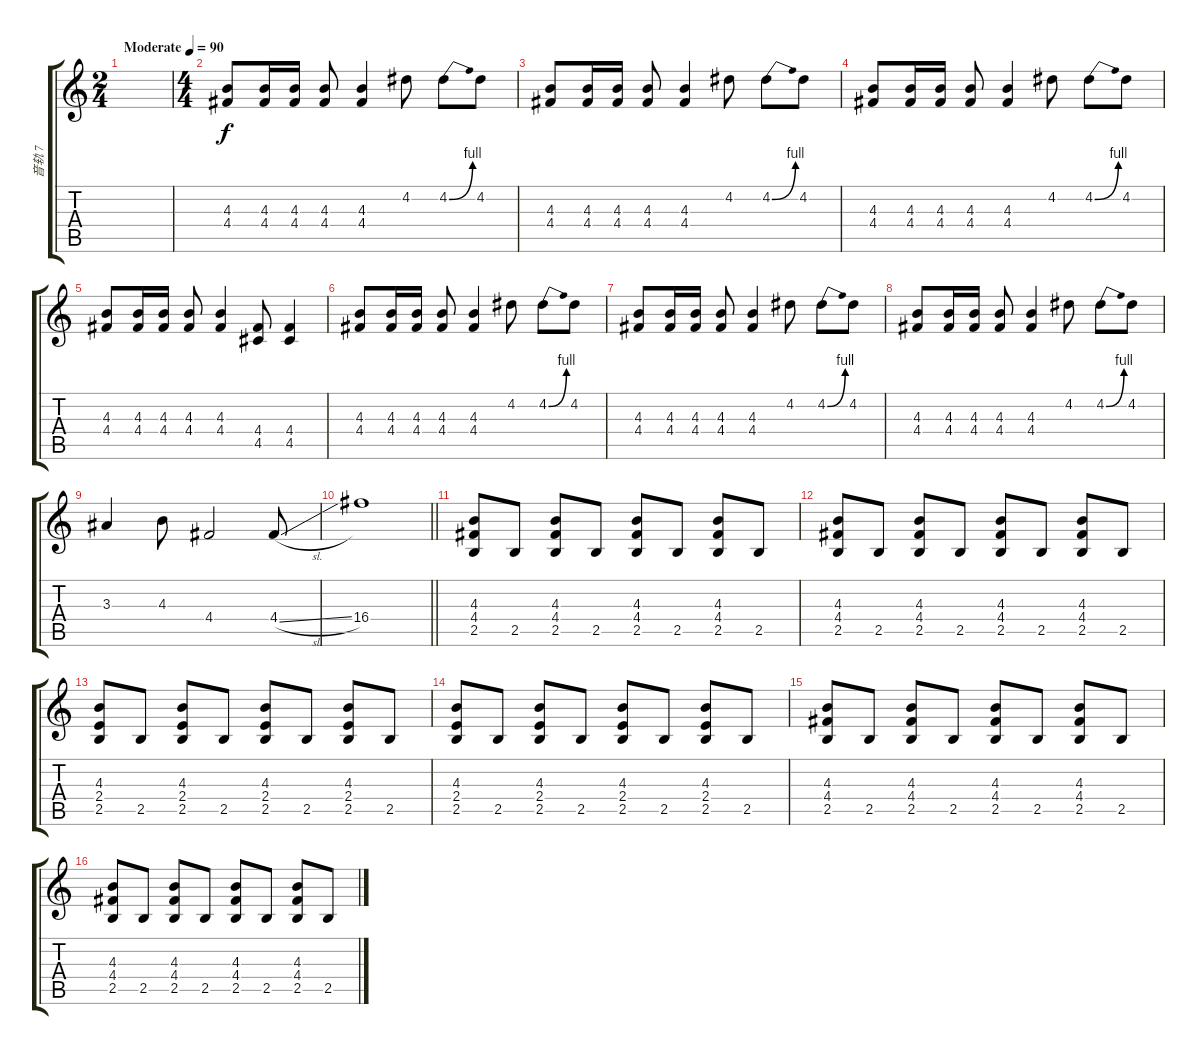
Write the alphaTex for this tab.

\track ("音轨 7" "音轨 7") {instrument overdrivenguitar}
\staff {score tabs}
\tuning (E4 B3 G3 D3 A2 E2) {hide}
\ts (2 4)
\tempo (90 "Moderate")
\clef g2
\ks c
|
\ts (4 4)
(4.3 4.4).8 (4.3 4.4).16 (4.3 4.4).16 (4.3 4.4).8 (4.3 4.4).4 4.2.8 4.2{be (bend 0 0 60 4)}.8 4.2.8 |
(4.3 4.4).8 (4.3 4.4).16 (4.3 4.4).16 (4.3 4.4).8 (4.3 4.4).4 4.2.8 4.2{be (bend 0 0 60 4)}.8 4.2.8 |
(4.3 4.4).8 (4.3 4.4).16 (4.3 4.4).16 (4.3 4.4).8{txt ""} (4.3 4.4).4 4.2.8 4.2{be (bend 0 0 60 4)}.8 4.2.8 |
(4.3 4.4).8 (4.3 4.4).16 (4.3 4.4).16 (4.3 4.4).8 (4.3 4.4).4 (4.4 4.5).8 (4.4 4.5).4 |
(4.3 4.4).8 (4.3 4.4).16 (4.3 4.4).16 (4.3 4.4).8 (4.3 4.4).4 4.2.8 4.2{be (bend 0 0 60 4)}.8 4.2.8 |
(4.3 4.4).8 (4.3 4.4).16 (4.3 4.4).16 (4.3 4.4).8 (4.3 4.4).4 4.2.8 4.2{be (bend 0 0 60 4)}.8 4.2.8 |
(4.3 4.4).8 (4.3 4.4).16 (4.3 4.4).16 (4.3 4.4).8 (4.3 4.4).4 4.2.8 4.2{be (bend 0 0 60 4)}.8 4.2.8 |
3.3.4 4.3.8 4.4.2 4.4{sl}.8 |
\barLineRight lightlight
16.4.1 |
(4.3 4.4 2.5).8{volume 7} 2.5.8 (4.3 4.4 2.5).8 2.5.8 (4.3 4.4 2.5).8 2.5.8 (4.3 4.4 2.5).8 2.5.8 |
(4.3 4.4 2.5).8 2.5.8 (4.3 4.4 2.5).8 2.5.8 (4.3 4.4 2.5).8 2.5.8 (4.3 4.4 2.5).8 2.5.8 |
(4.3 2.4 2.5).8 2.5.8 (4.3 2.4 2.5).8 2.5.8 (4.3 2.4 2.5).8 2.5.8 (4.3 2.4 2.5).8 2.5.8 |
(4.3 2.4 2.5).8 2.5.8 (4.3 2.4 2.5).8 2.5.8 (4.3 2.4 2.5).8 2.5.8 (4.3 2.4 2.5).8 2.5.8 |
(4.3 4.4 2.5).8 2.5.8 (4.3 4.4 2.5).8 2.5.8 (4.3 4.4 2.5).8 2.5.8 (4.3 4.4 2.5).8 2.5.8 |
(4.3 4.4 2.5).8 2.5.8 (4.3 4.4 2.5).8 2.5.8 (4.3 4.4 2.5).8 2.5.8 (4.3 4.4 2.5).8 2.5.8
